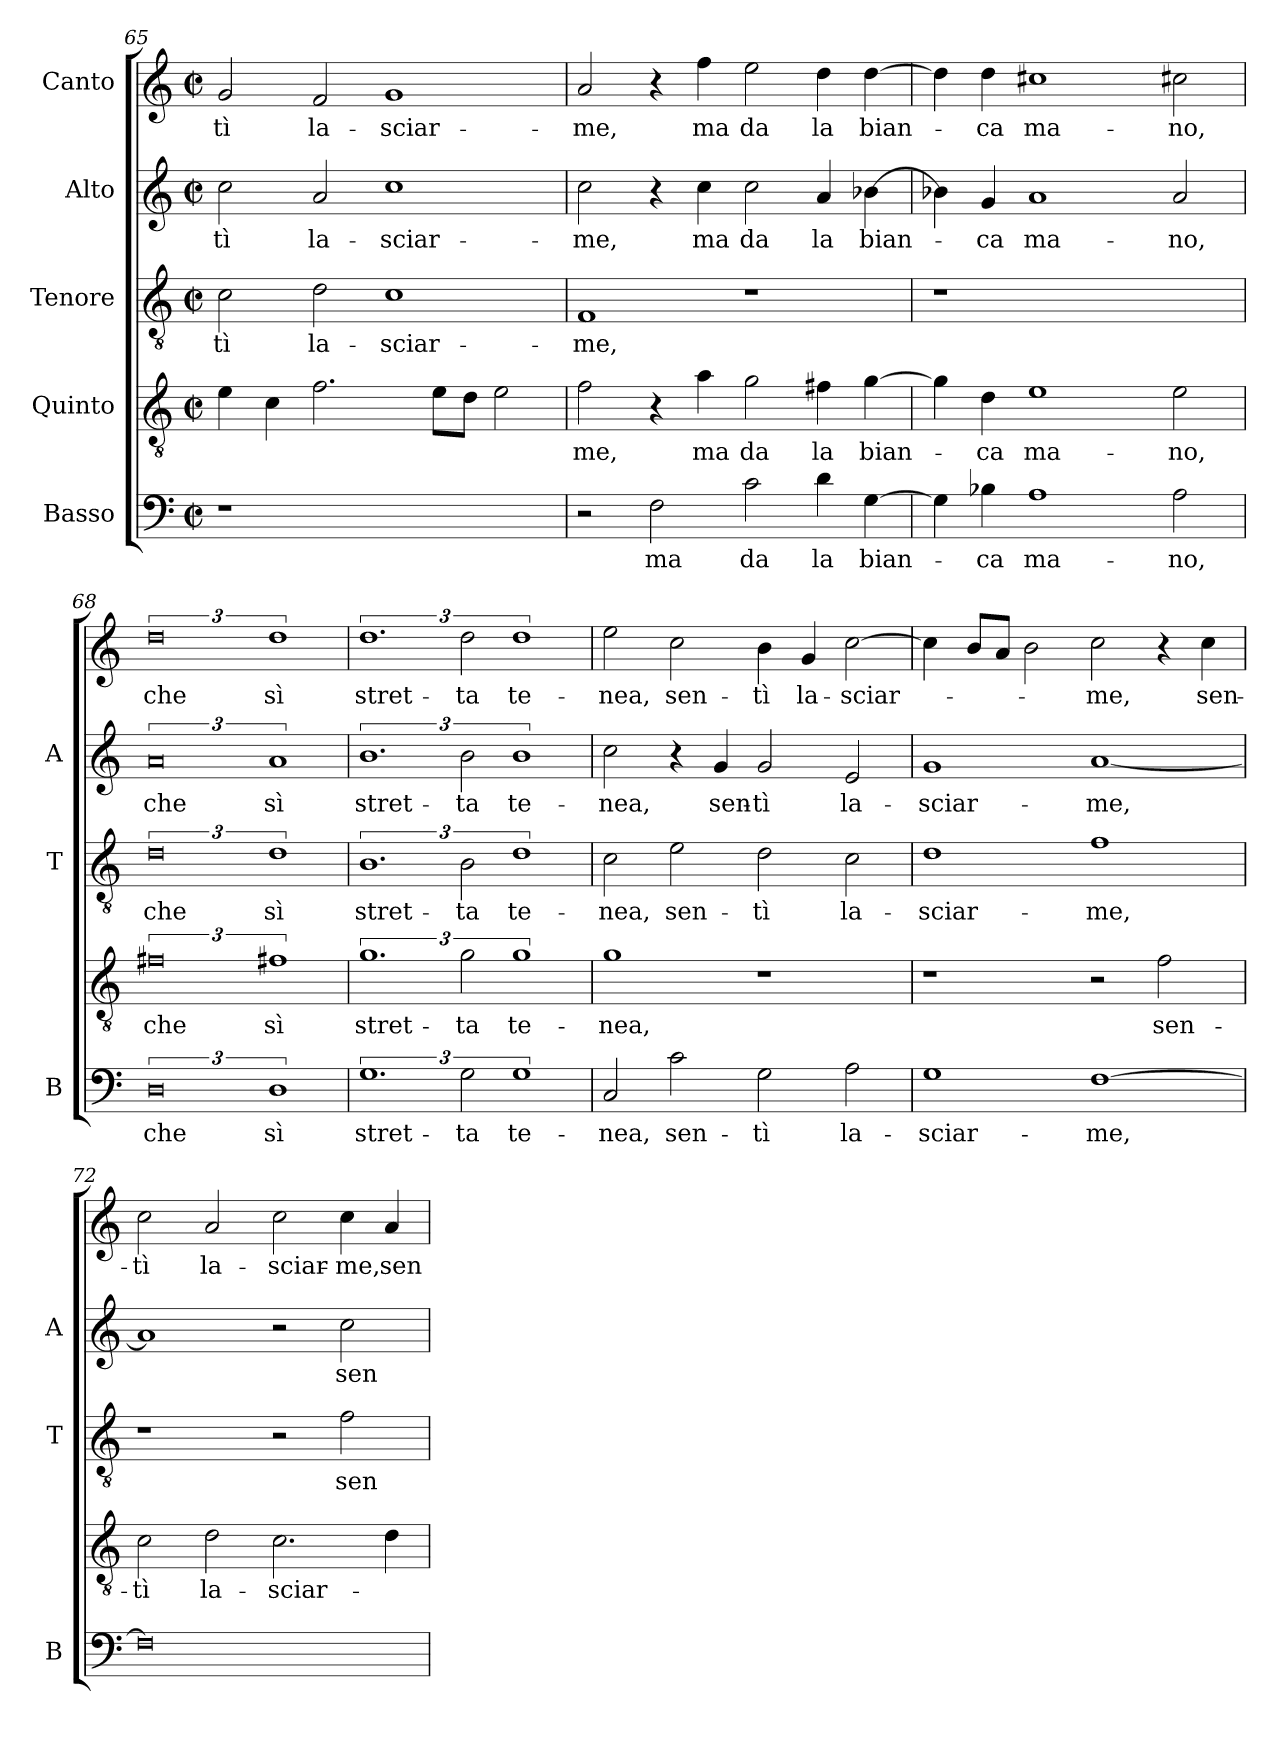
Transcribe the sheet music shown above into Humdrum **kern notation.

**kern	**text	**kern	**text	**kern	**text	**kern	**text	**kern	**text
*part5	*part5	*part4	*part4	*part3	*part3	*part2	*part2	*part1	*part1
*staff5	*staff5	*staff4	*staff4	*staff3	*staff3	*staff2	*staff2	*staff1	*staff1
*I"Basso	*	*I"Quinto	*	*I"Tenore	*	*I"Alto	*	*I"Canto	*
*I'B	*	*	*	*I'T	*	*I'A	*	*	*
*clefF4	*	*clefGv2	*	*clefGv2	*	*clefG2	*	*clefG2	*
*k[]	*	*k[]	*	*k[]	*	*k[]	*	*k[]	*
*C:	*	*C:	*	*C:	*	*C:	*	*C:	*
*M2/2	*	*M2/2	*	*M2/2	*	*M2/2	*	*M2/2	*
*met(c|)	*	*met(c|)	*	*met(c|)	*	*met(c|)	*	*met(c|)	*
=65	=65	=65	=65	=65	=65	=65	=65	=65	=65
1r	.	4e	.	2c	-tì	2cc	-tì	2g	-tì
.	.	4c	.	.	.	.	.	.	.
.	.	2.f	.	2d	la-	2a	la-	2f	la-
1ryy	.	.	.	1c	sciar-	1cc	sciar-	1g	sciar-
.	.	8eL	.	.	.	.	.	.	.
.	.	8dJ	.	.	.	.	.	.	.
.	.	2e	.	.	.	.	.	.	.
=66	=66	=66	=66	=66	=66	=66	=66	=66	=66
2r	.	2f	-me,	1F	-me,	2cc	-me,	2a	-me,
2F	-ma	4r	.	.	.	4r	.	4r	.
.	.	4a	-ma	.	.	4cc	-ma	4ff	-ma
2c	-da	2g	-da	1r	.	2cc	-da	2ee	-da
4d	-la	4f#X	-la	.	.	4a	-la	4dd	-la
[4G	bian-	[4g	bian-	.	.	[4b-X	bian-	[4dd	bian-
=67	=67	=67	=67	=67	=67	=67	=67	=67	=67
4G]	.	4g]	.	1r	.	4b-X]	.	4dd]	.
4B-X	-ca	4d	-ca	.	.	4g	-ca	4dd	-ca
1A	ma-	1e	ma-	.	.	1a	ma-	1cc#X	ma-
.	.	.	.	1ryy	.	.	.	.	.
2A	-no,	2e	-no,	.	.	2a	-no,	2cc#X	-no,
=68	=68	=68	=68	=68	=68	=68	=68	=68	=68
3%4D	-che	3%4f#X	-che	3%4d	-che	3%4a	-che	3%4dd	-che
3%2D	-sì	3%2f#X	-sì	3%2d	-sì	3%2a	-sì	3%2dd	-sì
=69	=69	=69	=69	=69	=69	=69	=69	=69	=69
3%2.G	stret-	3%2.g	stret-	3%2.B	stret-	3%2.b	stret-	3%2.dd	stret-
3G	-ta	3g	-ta	3B	-ta	3b	-ta	3dd	-ta
3%2G	te-	3%2g	te-	3%2d	te-	3%2b	te-	3%2dd	te-
!!LO:PB:g=z
=70	=70	=70	=70	=70	=70	=70	=70	=70	=70
2C	-nea,	1g	-nea,	2c	-nea,	2cc	-nea,	2ee	-nea,
2c	sen-	.	.	2e	sen-	4r	.	2cc	sen-
.	.	.	.	.	.	4g	sen-	.	.
2G	-tì	1r	.	2d	-tì	2g	-tì	4b	-tì
.	.	.	.	.	.	.	.	4g	la-
2A	la-	.	.	2c	la-	2e	la-	[2cc	sciar-
=71	=71	=71	=71	=71	=71	=71	=71	=71	=71
1G	sciar-	1r	.	1d	sciar-	1g	sciar-	4cc]	.
.	.	.	.	.	.	.	.	8bL	.
.	.	.	.	.	.	.	.	8aJ	.
.	.	.	.	.	.	.	.	2b	.
[1F	-me,	2r	.	1f	-me,	[1a	-me,	2cc	-me,
.	.	2f	sen-	.	.	.	.	4r	.
.	.	.	.	.	.	.	.	4cc	sen-
=72	=72	=72	=72	=72	=72	=72	=72	=72	=72
0F]	.	2c	-tì	1r	.	1a]	.	2cc	-tì
.	.	2d	la-	.	.	.	.	2a	la-
.	.	2.c	sciar-	2r	.	2r	.	2cc	sciar-
.	.	.	.	2f	sen-	2cc	sen-	4cc	-me,
.	.	4d	.	.	.	.	.	4a	sen-
=	=	=	=	=	=	=	=	=	=
*-	*-	*-	*-	*-	*-	*-	*-	*-	*-
